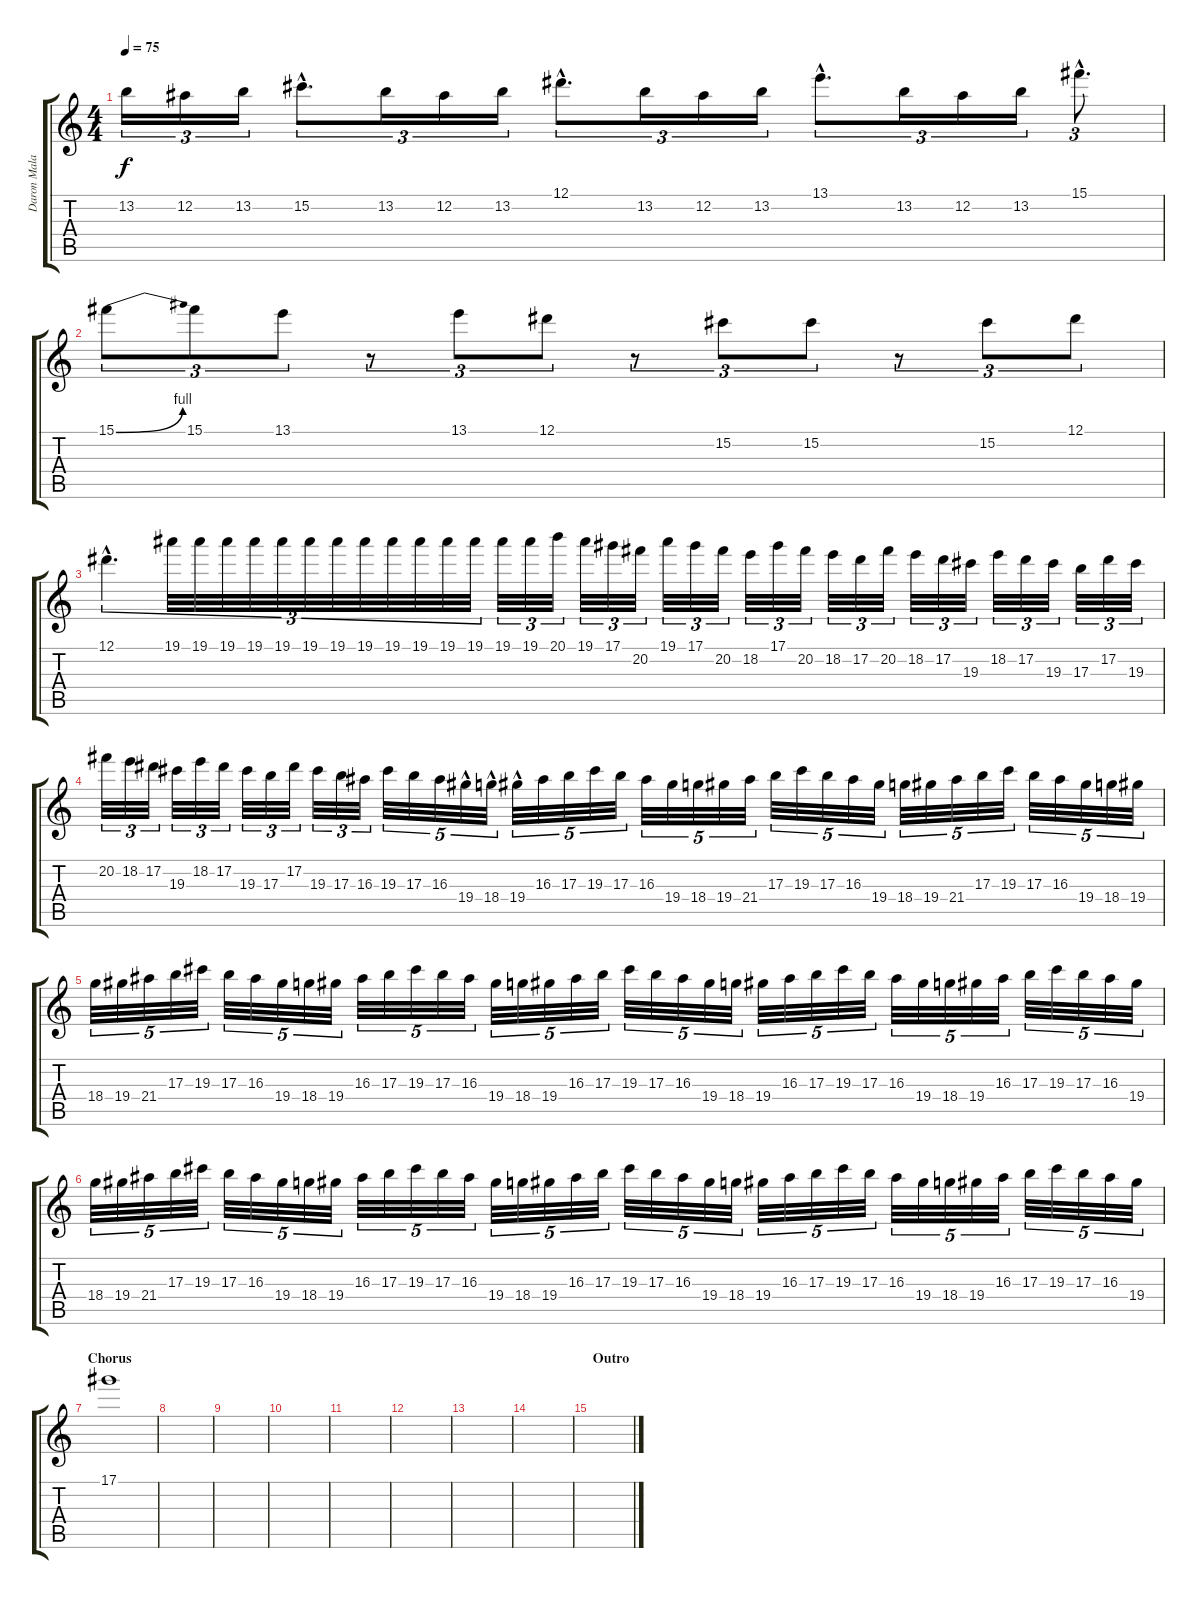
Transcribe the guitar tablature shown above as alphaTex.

\track ("Daron Malakian (Solo Guitar 1)" "Daron Mala") {instrument electricguitarjazz}
\staff {score tabs}
\tuning (Eb4 Bb3 Gb3 Db3 Ab2 Eb2) {hide}
\ts (4 4)
\tempo 75
\clef g2
\ks c
13.2.16{tu (3 2) dy f} 12.2.16{tu (3 2)} 13.2.16{tu (3 2)} 15.2{hac}.8{d tu (3 2)} 13.2.16{tu (3 2)} 12.2.16{tu (3 2)} 13.2.16{tu (3 2)} 12.1{hac}.8{d tu (3 2)} 13.2.16{tu (3 2)} 12.2.16{tu (3 2)} 13.2.16{tu (3 2)} 13.1{hac}.8{d tu (3 2)} 13.2.16{tu (3 2)} 12.2.16{tu (3 2)} 13.2.16{tu (3 2)} 15.1{hac}.8{d tu (3 2)} |
15.1{be (bend 0 0 60 4)}.8{tu (3 2)} 15.1.8{tu (3 2)} 13.1.8{tu (3 2)} r.8{tu (3 2)} 13.1.8{tu (3 2)} 12.1.8{tu (3 2)} r.8{tu (3 2)} 15.2.8{tu (3 2)} 15.2.8{tu (3 2)} r.8{tu (3 2)} 15.2.8{tu (3 2)} 12.1.8{tu (3 2)} |
12.1{hac}.4{d tu (3 2)} 19.1.32{tu (3 2)} 19.1.32{tu (3 2)} 19.1.32{tu (3 2)} 19.1.32{tu (3 2)} 19.1.32{tu (3 2)} 19.1.32{tu (3 2)} 19.1.32{tu (3 2)} 19.1.32{tu (3 2)} 19.1.32{tu (3 2)} 19.1.32{tu (3 2)} 19.1.32{tu (3 2)} 19.1.32{tu (3 2)} 19.1.32{tu (3 2)} 19.1.32{tu (3 2)} 20.1.32{tu (3 2)} 19.1.32{tu (3 2)} 17.1.32{tu (3 2)} 20.2.32{tu (3 2)} 19.1.32{tu (3 2)} 17.1.32{tu (3 2)} 20.2.32{tu (3 2)} 18.2.32{tu (3 2)} 17.1.32{tu (3 2)} 20.2.32{tu (3 2)} 18.2.32{tu (3 2)} 17.2.32{tu (3 2)} 20.2.32{tu (3 2)} 18.2.32{tu (3 2)} 17.2.32{tu (3 2)} 19.3.32{tu (3 2)} 18.2.32{tu (3 2)} 17.2.32{tu (3 2)} 19.3.32{tu (3 2)} 17.3.32{tu (3 2)} 17.2.32{tu (3 2)} 19.3.32{tu (3 2)} |
20.2.32{tu (3 2)} 18.2.32{tu (3 2)} 17.2.32{tu (3 2)} 19.3.32{tu (3 2)} 18.2.32{tu (3 2)} 17.2.32{tu (3 2)} 19.3.32{tu (3 2)} 17.3.32{tu (3 2)} 17.2.32{tu (3 2)} 19.3.32{tu (3 2)} 17.3.32{tu (3 2)} 16.3.32{tu (3 2)} 19.3.32{tu (5 4)} 17.3.32{tu (5 4)} 16.3.32{tu (5 4)} 19.4{hac}.32{tu (5 4)} 18.4{hac}.32{tu (5 4)} 19.4{hac}.32{tu (5 4)} 16.3.32{tu (5 4)} 17.3.32{tu (5 4)} 19.3.32{tu (5 4)} 17.3.32{tu (5 4)} 16.3.32{tu (5 4)} 19.4.32{tu (5 4)} 18.4.32{tu (5 4)} 19.4.32{tu (5 4)} 21.4.32{tu (5 4)} 17.3.32{tu (5 4)} 19.3.32{tu (5 4)} 17.3.32{tu (5 4)} 16.3.32{tu (5 4)} 19.4.32{tu (5 4)} 18.4.32{tu (5 4)} 19.4.32{tu (5 4)} 21.4.32{tu (5 4)} 17.3.32{tu (5 4)} 19.3.32{tu (5 4)} 17.3.32{tu (5 4)} 16.3.32{tu (5 4)} 19.4.32{tu (5 4)} 18.4.32{tu (5 4)} 19.4.32{tu (5 4)} |
18.4.32{tu (5 4)} 19.4.32{tu (5 4)} 21.4.32{tu (5 4)} 17.3.32{tu (5 4)} 19.3.32{tu (5 4)} 17.3.32{tu (5 4)} 16.3.32{tu (5 4)} 19.4.32{tu (5 4)} 18.4.32{tu (5 4)} 19.4.32{tu (5 4)} 16.3.32{tu (5 4)} 17.3.32{tu (5 4)} 19.3.32{tu (5 4)} 17.3.32{tu (5 4)} 16.3.32{tu (5 4)} 19.4.32{tu (5 4)} 18.4.32{tu (5 4)} 19.4.32{tu (5 4)} 16.3.32{tu (5 4)} 17.3.32{tu (5 4)} 19.3.32{tu (5 4)} 17.3.32{tu (5 4)} 16.3.32{tu (5 4)} 19.4.32{tu (5 4)} 18.4.32{tu (5 4)} 19.4.32{tu (5 4)} 16.3.32{tu (5 4)} 17.3.32{tu (5 4)} 19.3.32{tu (5 4)} 17.3.32{tu (5 4)} 16.3.32{tu (5 4)} 19.4.32{tu (5 4)} 18.4.32{tu (5 4)} 19.4.32{tu (5 4)} 16.3.32{tu (5 4)} 17.3.32{tu (5 4)} 19.3.32{tu (5 4)} 17.3.32{tu (5 4)} 16.3.32{tu (5 4)} 19.4.32{tu (5 4)} |
18.4.32{tu (5 4)} 19.4.32{tu (5 4)} 21.4.32{tu (5 4)} 17.3.32{tu (5 4)} 19.3.32{tu (5 4)} 17.3.32{tu (5 4)} 16.3.32{tu (5 4)} 19.4.32{tu (5 4)} 18.4.32{tu (5 4)} 19.4.32{tu (5 4)} 16.3.32{tu (5 4)} 17.3.32{tu (5 4)} 19.3.32{tu (5 4)} 17.3.32{tu (5 4)} 16.3.32{tu (5 4)} 19.4.32{tu (5 4)} 18.4.32{tu (5 4)} 19.4.32{tu (5 4)} 16.3.32{tu (5 4)} 17.3.32{tu (5 4)} 19.3.32{tu (5 4)} 17.3.32{tu (5 4)} 16.3.32{tu (5 4)} 19.4.32{tu (5 4)} 18.4.32{tu (5 4)} 19.4.32{tu (5 4)} 16.3.32{tu (5 4)} 17.3.32{tu (5 4)} 19.3.32{tu (5 4)} 17.3.32{tu (5 4)} 16.3.32{tu (5 4)} 19.4.32{tu (5 4)} 18.4.32{tu (5 4)} 19.4.32{tu (5 4)} 16.3.32{tu (5 4)} 17.3.32{tu (5 4)} 19.3.32{tu (5 4)} 17.3.32{tu (5 4)} 16.3.32{tu (5 4)} 19.4.32{tu (5 4)} |
\section ("" "Chorus")
17.1.1 |
|
|
|
|
|
|
|
\section ("" "Outro")
